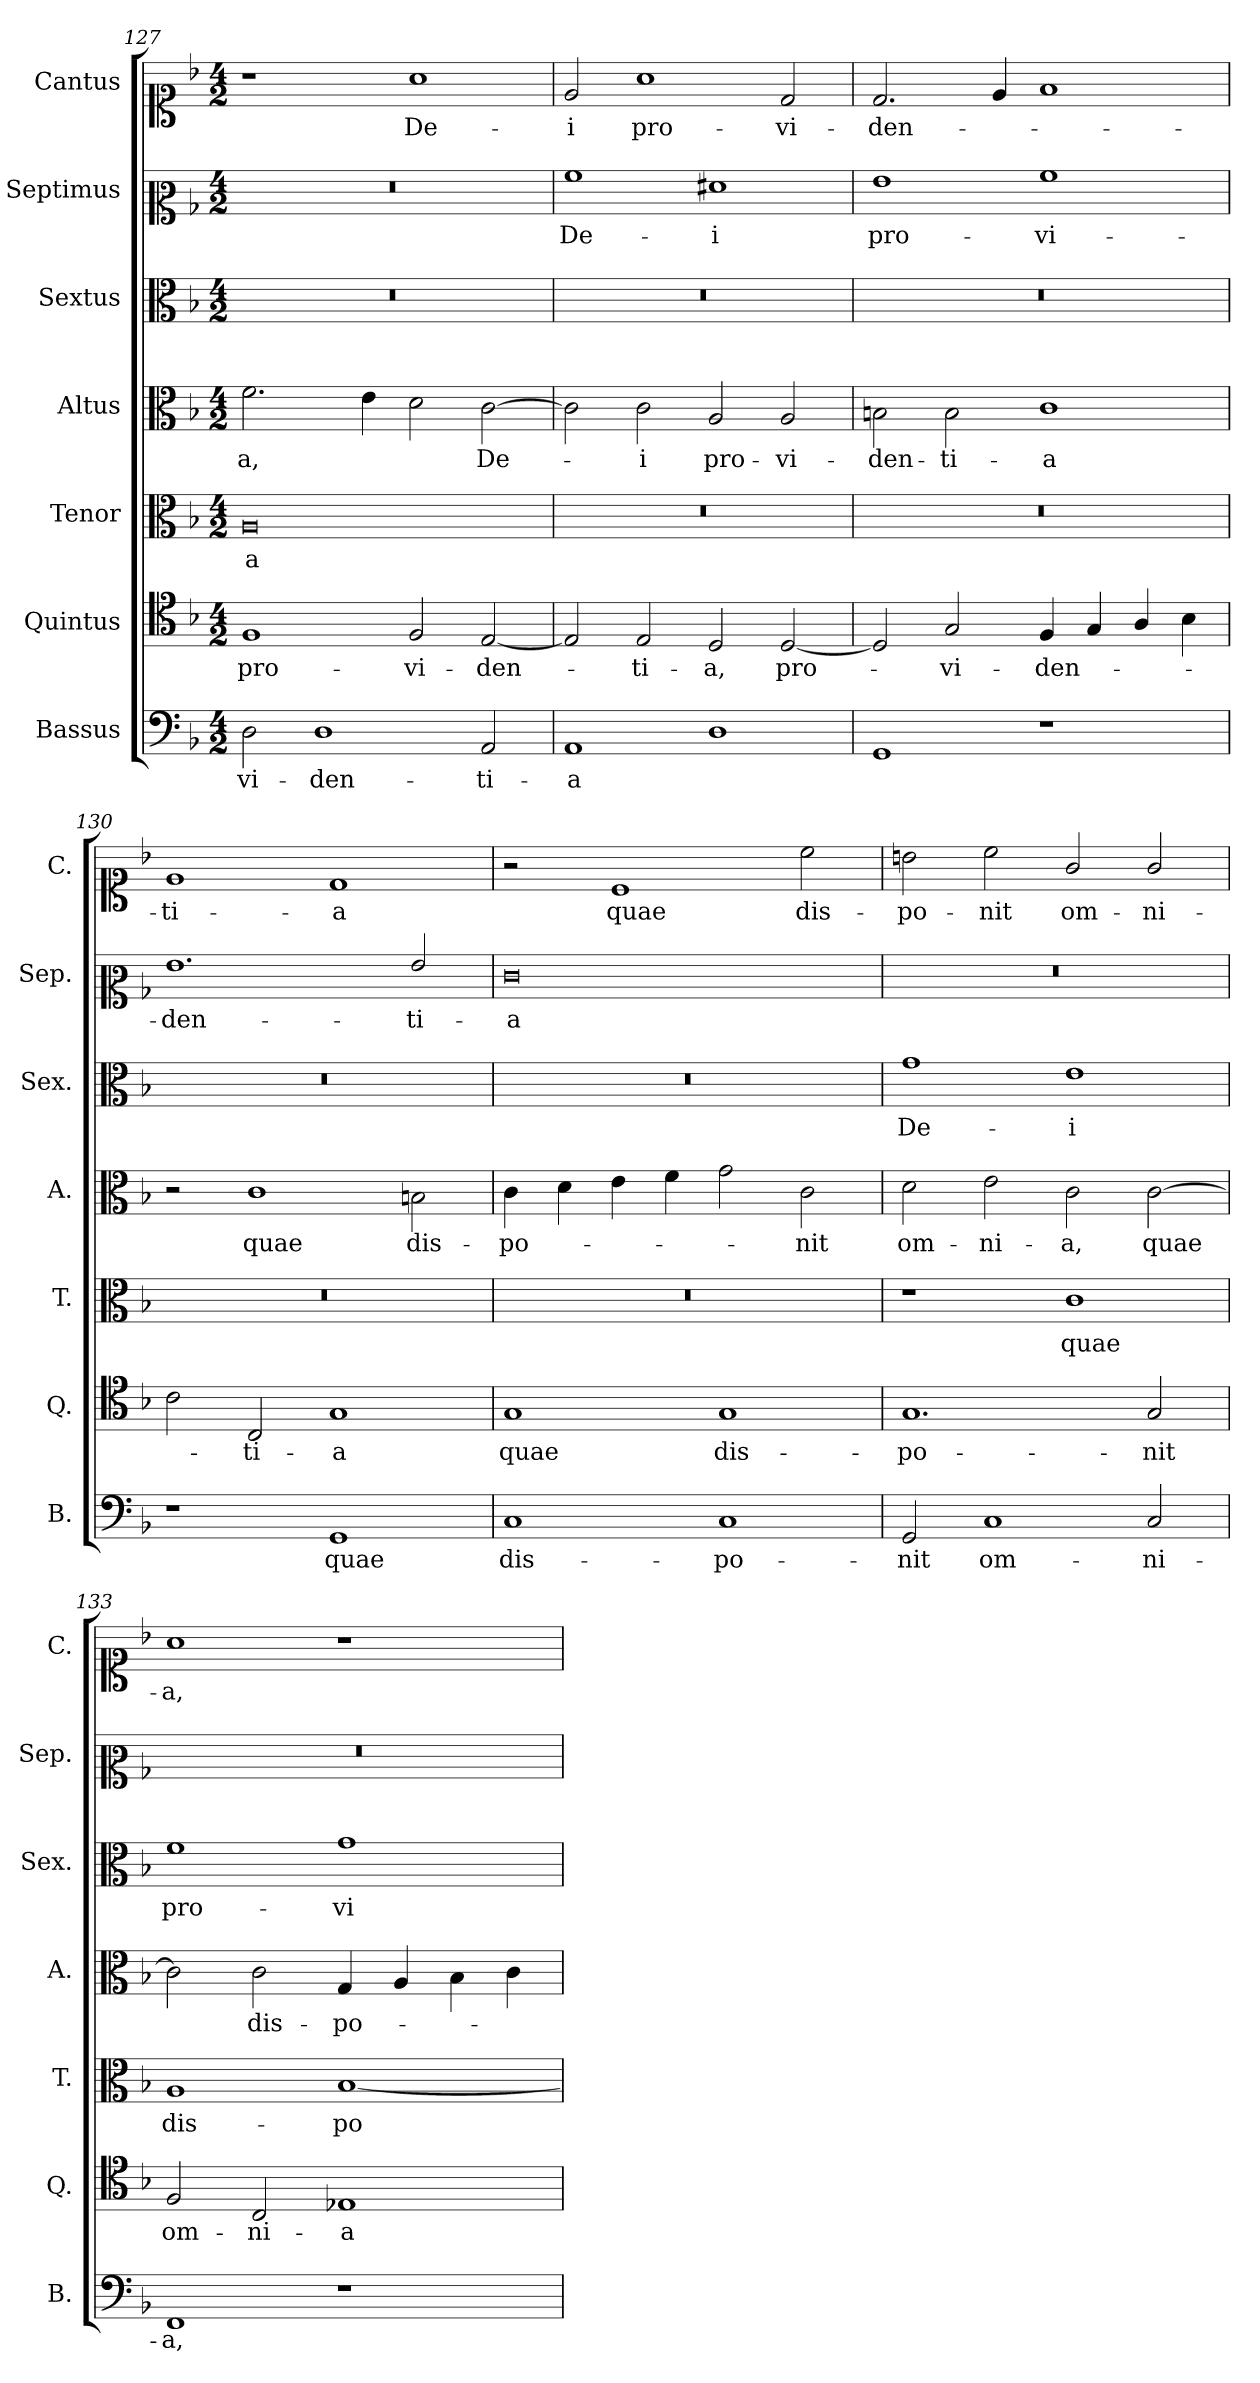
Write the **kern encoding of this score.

**kern	**text	**kern	**text	**kern	**text	**kern	**text	**kern	**text	**kern	**text	**kern	**text
*part7	*part7	*part6	*part6	*part5	*part5	*part4	*part4	*part3	*part3	*part2	*part2	*part1	*part1
*staff7	*staff7	*staff6	*staff6	*staff5	*staff5	*staff4	*staff4	*staff3	*staff3	*staff2	*staff2	*staff1	*staff1
*I"Bassus	*	*I"Quintus	*	*I"Tenor	*	*I"Altus	*	*I"Sextus	*	*I"Septimus	*	*I"Cantus	*
*I'B.	*	*I'Q.	*	*I'T.	*	*I'A.	*	*I'Sex.	*	*I'Sep.	*	*I'C.	*
*clefF4	*	*clefC4	*	*clefC3	*	*clefC3	*	*clefC3	*	*clefC2	*	*clefC1	*
*k[b-]	*	*k[b-]	*	*k[b-]	*	*k[b-]	*	*k[b-]	*	*k[b-]	*	*k[b-]	*
*F:	*	*F:	*	*F:	*	*F:	*	*F:	*	*F:	*	*F:	*
*M4/2	*	*M4/2	*	*M4/2	*	*M4/2	*	*M4/2	*	*M4/2	*	*M4/2	*
=127	=127	=127	=127	=127	=127	=127	=127	=127	=127	=127	=127	=127	=127
!	!	!	!	!	!	!	!	!LO:N:vis=1	!	!LO:N:vis=1	!	!	!
2D\	-vi-	1F	pro-	0A	-a	2.f\	-a,	0r	.	0r	.	1r	.
1D	-den-	.	.	.	.	.	.	.	.	.	.	.	.
.	.	.	.	.	.	4e\	.	.	.	.	.	.	.
.	.	2F/	-vi-	.	.	2d\	.	.	.	.	.	1a	De-
2AA/	-ti-	[2E/	-den-	.	.	[2c\	De-	.	.	.	.	.	.
=128	=128	=128	=128	=128	=128	=128	=128	=128	=128	=128	=128	=128	=128
!	!	!	!	!LO:N:vis=1	!	!	!	!LO:N:vis=1	!	!	!	!	!
1AA	-a	2E/]	.	0r	.	2c\]	.	0r	.	1a	De-	2e/	-i
.	.	2E/	-ti-	.	.	2c\	-i	.	.	.	.	1a	pro-
1D	.	2D/	-a,	.	.	2A/	pro-	.	.	1f#X	-i	.	.
.	.	[2D/	pro-	.	.	2A/	-vi-	.	.	.	.	2d/	-vi-
=129	=129	=129	=129	=129	=129	=129	=129	=129	=129	=129	=129	=129	=129
!	!	!	!	!LO:N:vis=1	!	!	!	!LO:N:vis=1	!	!	!	!	!
1GG	.	2D/]	.	0r	.	2Bn\	-den-	0r	.	1g	pro-	2.d/	-den-
.	.	2G/	-vi-	.	.	2B\	-ti-	.	.	.	.	.	.
.	.	.	.	.	.	.	.	.	.	.	.	4e/	.
1r	.	4F/	-den-	.	.	1c	-a	.	.	1a	-vi-	1f	.
.	.	4G/	.	.	.	.	.	.	.	.	.	.	.
.	.	4A/	.	.	.	.	.	.	.	.	.	.	.
.	.	4B-\	.	.	.	.	.	.	.	.	.	.	.
=130	=130	=130	=130	=130	=130	=130	=130	=130	=130	=130	=130	=130	=130
!	!	!	!	!LO:N:vis=1	!	!	!	!LO:N:vis=1	!	!	!	!	!
1r	.	2c\	.	0r	.	2r	.	0r	.	1.g	-den-	1e	-ti-
.	.	2C/	-ti-	.	.	1c	quae	.	.	.	.	.	.
1GG	quae	1G	-a	.	.	.	.	.	.	.	.	1d	-a
.	.	.	.	.	.	2Bn\	dis-	.	.	2g/	-ti-	.	.
=131	=131	=131	=131	=131	=131	=131	=131	=131	=131	=131	=131	=131	=131
!	!	!	!	!LO:N:vis=1	!	!	!	!LO:N:vis=1	!	!	!	!	!
1C	dis-	1G	quae	0r	.	4c\	-po-	0r	.	0e	-a	2r	.
.	.	.	.	.	.	4d\	.	.	.	.	.	.	.
.	.	.	.	.	.	4e\	.	.	.	.	.	1c	quae
.	.	.	.	.	.	4f\	.	.	.	.	.	.	.
1C	-po-	1G	dis-	.	.	2g\	.	.	.	.	.	.	.
.	.	.	.	.	.	2c\	-nit	.	.	.	.	2cc\	dis-
=132	=132	=132	=132	=132	=132	=132	=132	=132	=132	=132	=132	=132	=132
!	!	!	!	!	!	!	!	!	!	!LO:N:vis=1	!	!	!
2GG/	-nit	1.G	-po-	1r	.	2d\	om-	1g	De-	0r	.	2bn\	-po-
1C	om-	.	.	.	.	2e\	-ni-	.	.	.	.	2cc\	-nit
.	.	.	.	1c	quae	2c\	-a,	1e	-i	.	.	2g/	om-
2C/	-ni-	2G/	-nit	.	.	[2c\	quae	.	.	.	.	2g/	-ni-
=133	=133	=133	=133	=133	=133	=133	=133	=133	=133	=133	=133	=133	=133
!	!	!	!	!	!	!	!	!	!	!LO:N:vis=1	!	!	!
1FF	-a,	2F/	om-	1A	dis-	2c\]	.	1f	pro-	0r	.	1a	-a,
.	.	2C/	-ni-	.	.	2c\	dis-	.	.	.	.	.	.
1r	.	1E-X	-a	[1B-	-po-	4G/	-po-	1g	-vi-	.	.	1r	.
.	.	.	.	.	.	4A/	.	.	.	.	.	.	.
.	.	.	.	.	.	4B-\	.	.	.	.	.	.	.
.	.	.	.	.	.	4c\	.	.	.	.	.	.	.
=	=	=	=	=	=	=	=	=	=	=	=	=	=
*-	*-	*-	*-	*-	*-	*-	*-	*-	*-	*-	*-	*-	*-
